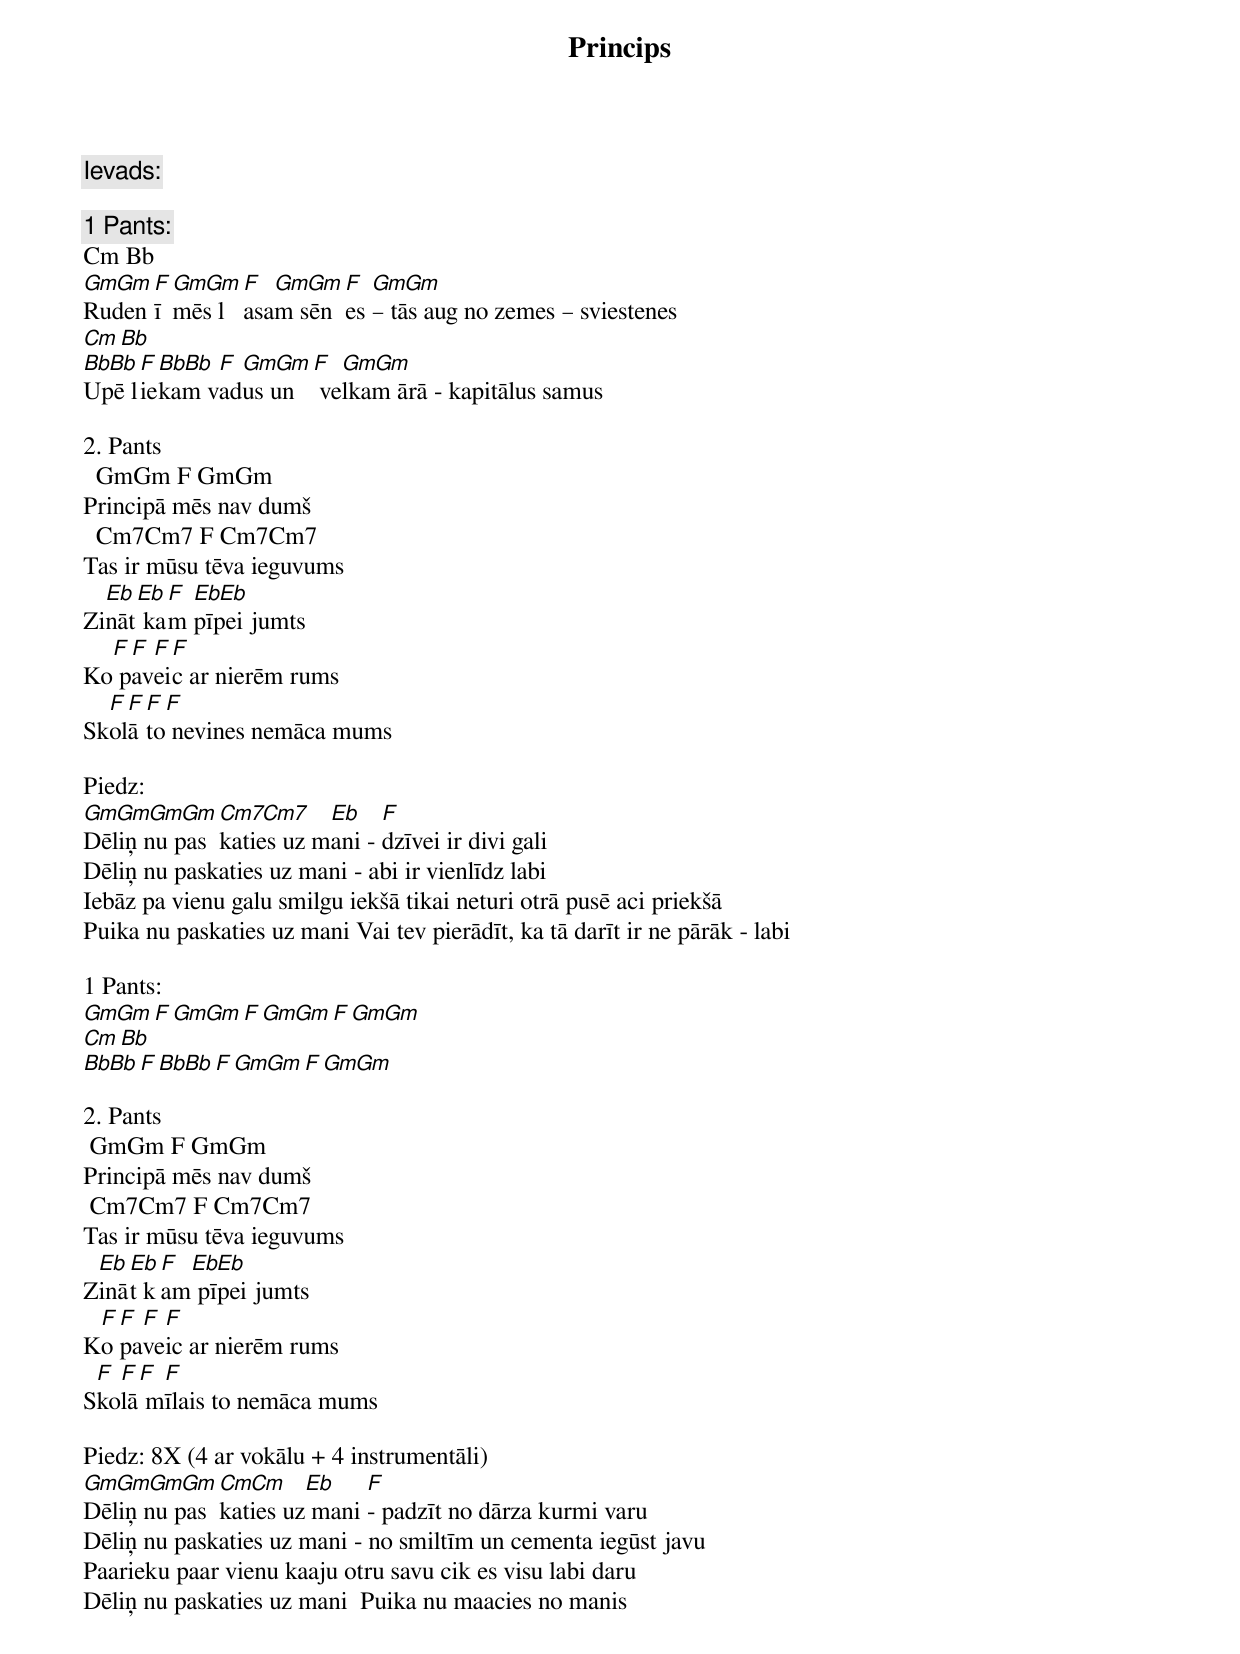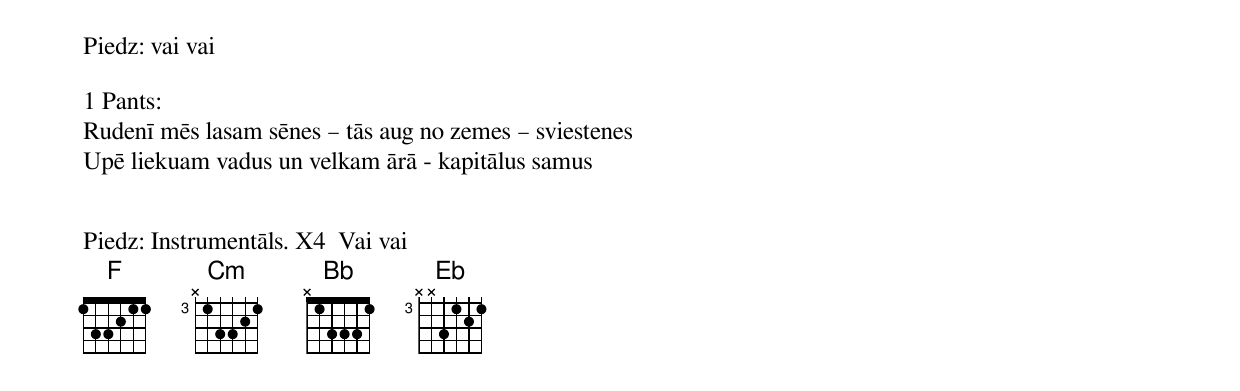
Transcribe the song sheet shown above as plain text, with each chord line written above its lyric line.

 Princips

Ievads:

1 Pants:
Cm Bb
GmGm F GmGm F  GmGm F  GmGm
Rudenī mēs lasam sēnes – tās aug no zemes – sviestenes
Cm Bb
BbBb F BbBb F GmGm F  GmGm
Upē liekam vadus un velkam ārā - kapitālus samus

2. Pants
  GmGm F GmGm
Principā mēs nav dumš
  Cm7Cm7 F Cm7Cm7
Tas ir mūsu tēva ieguvums
  Eb Eb F EbEb
Zināt kam pīpei jumts
  F F F F
Ko paveic ar nierēm rums
  F F F F
Skolā to nevines nemāca mums

Piedz:
GmGmGmGm    Cm7Cm7     Eb    F
Dēliņ nu paskaties uz mani - dzīvei ir divi gali
Dēliņ nu paskaties uz mani - abi ir vienlīdz labi
Iebāz pa vienu galu smilgu iekšā tikai neturi otrā pusē aci priekšā
Puika nu paskaties uz mani Vai tev pierādīt, ka tā darīt ir ne pārāk - labi

1 Pants:
GmGm F GmGm F  GmGm F  GmGm
Cm Bb
BbBb F BbBb F GmGm F  GmGm

2. Pants
 GmGm F GmGm
Principā mēs nav dumš
 Cm7Cm7 F Cm7Cm7
Tas ir mūsu tēva ieguvums
 Eb Eb F EbEb
Zināt kam pīpei jumts
 F F F F
Ko paveic ar nierēm rums
 F F F F
Skolā mīlais to nemāca mums

Piedz: 8X (4 ar vokālu + 4 instrumentāli)
GmGmGmGm    CmCm     Eb    F
Dēliņ nu paskaties uz mani - padzīt no dārza kurmi varu
Dēliņ nu paskaties uz mani - no smiltīm un cementa iegūst javu
Paarieku paar vienu kaaju otru savu cik es visu labi daru
Dēliņ nu paskaties uz mani  Puika nu maacies no manis

Piedz: vai vai

1 Pants:
Rudenī mēs lasam sēnes – tās aug no zemes – sviestenes
Upē liekuam vadus un velkam ārā - kapitālus samus


Piedz: Instrumentāls. X4  Vai vai
